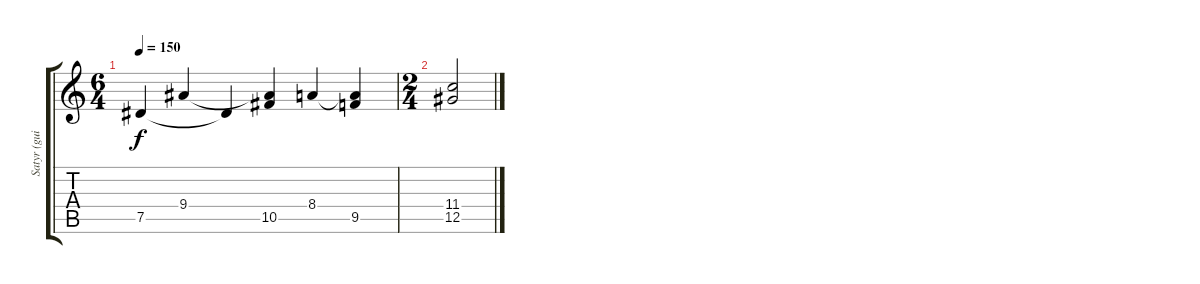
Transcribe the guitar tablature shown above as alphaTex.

\track ("Satyr (guitar 1)" "Satyr (gui") {instrument distortionguitar}
\staff {score tabs}
\tuning (Eb4 Bb3 Gb3 Db3 Ab2 Eb2) {hide}
\ts (6 4)
\tempo 150
\clef g2
\ks c
7.5.4{dy f} 9.4.4 7.5{t}.4 (9.4{t} 10.5).4 8.4.4 (8.4{t} 9.5).4 |
\ts (2 4)
(11.4 12.5).2
